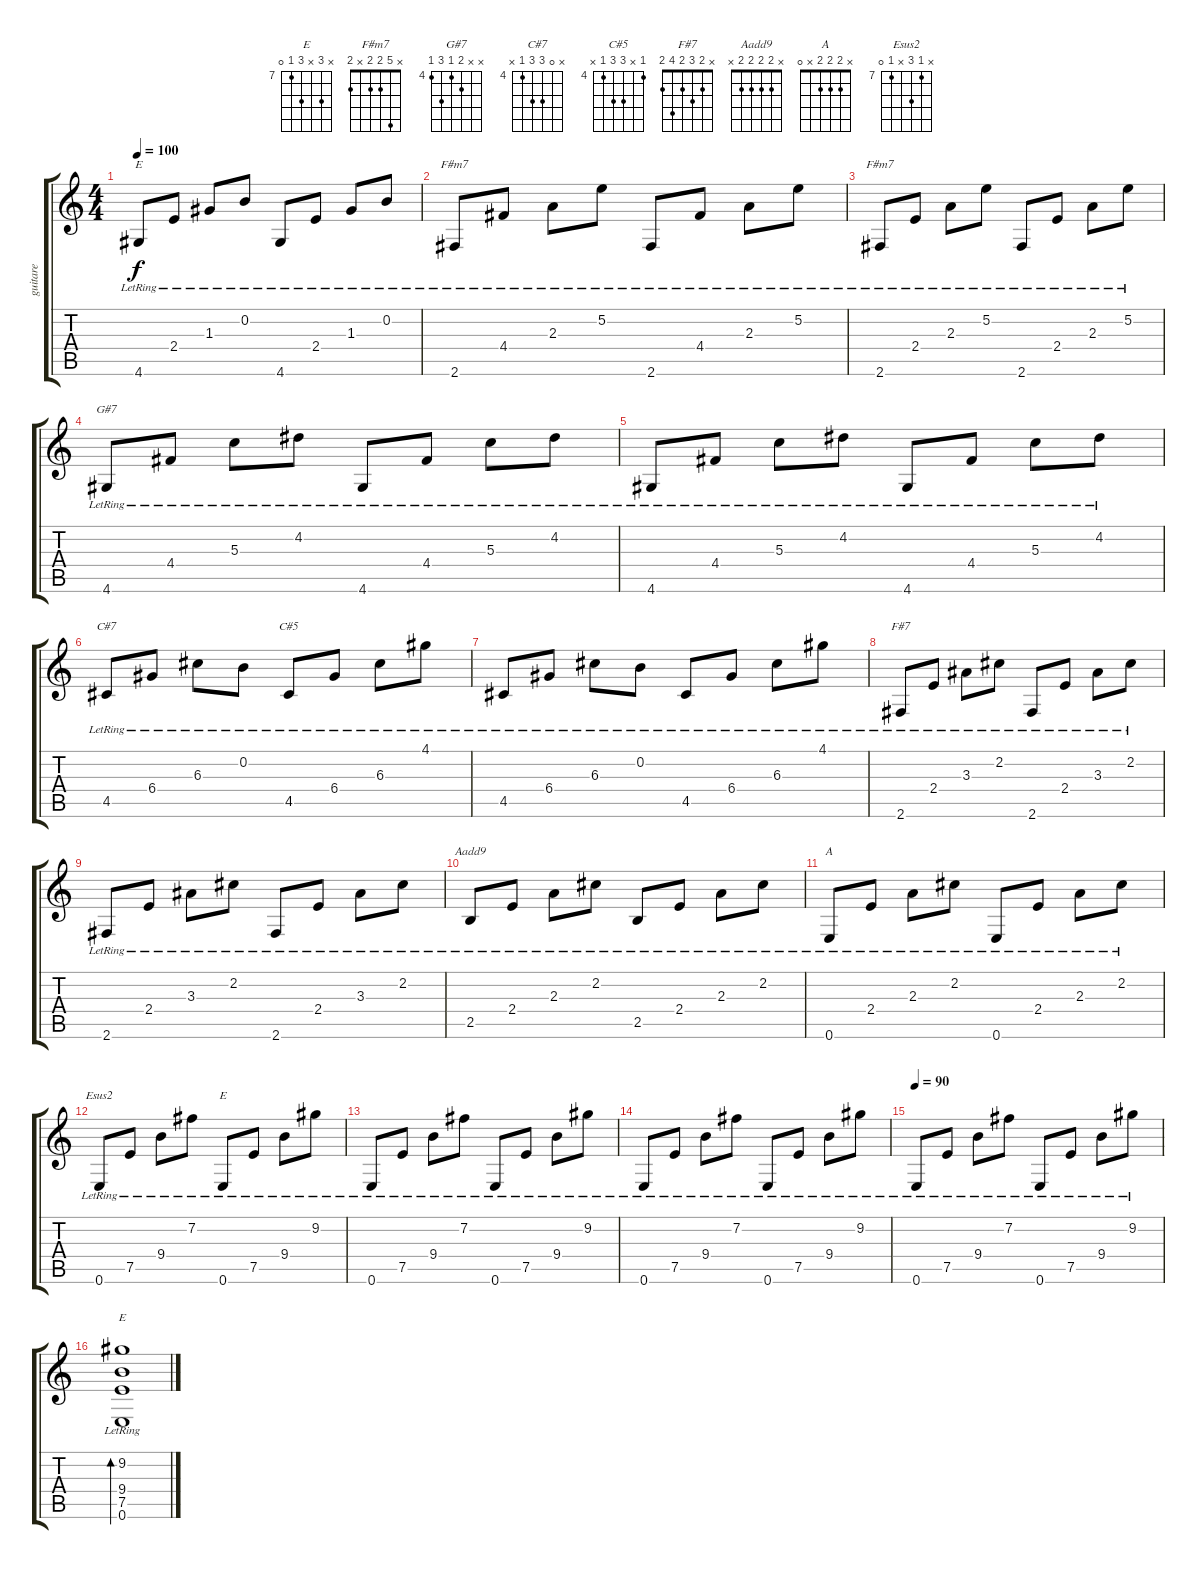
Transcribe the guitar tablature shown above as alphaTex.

\track ("guitare" "guitare") {instrument acousticguitarnylon}
\staff {score tabs}
\tuning (E4 B3 G3 D3 A2 E2) {hide}
\chord ("E" x 0 1 2 x 4)
\chord ("F#m7" x 5 2 4 4 2)
\chord ("F#m7" x 5 2 2 x 2)
\chord ("G#7" x x 5 4 6 4) {firstfret 4}
\chord ("C#7" x 0 6 6 4 x) {firstfret 4}
\chord ("C#5" 4 x 6 6 4 x) {firstfret 4}
\chord ("F#7" x 2 3 2 4 2)
\chord ("Aadd9" x 2 2 2 2 x)
\chord ("A" x 2 2 2 x 0)
\chord ("Esus2" x 7 9 x 7 0) {firstfret 7}
\chord ("E" x 9 9 x 7 0) {firstfret 7}
\chord ("E" x 9 x 9 7 0) {firstfret 7}
\ts (4 4)
\tempo 100
\clef g2
\ks c
4.6{lr}.8{ch "E" dy f} 2.4{lr}.8 1.3{lr}.8 0.2{lr}.8 4.6{lr}.8 2.4{lr}.8 1.3{lr}.8 0.2{lr}.8 |
2.6{lr}.8{ch "F#m7"} 4.4{lr}.8 2.3{lr}.8 5.2{lr}.8 2.6{lr}.8 4.4{lr}.8 2.3{lr}.8 5.2{lr}.8 |
2.6{lr}.8{ch "F#m7"} 2.4{lr}.8 2.3{lr}.8 5.2{lr}.8 2.6{lr}.8 2.4{lr}.8 2.3{lr}.8 5.2{lr}.8 |
4.6{lr}.8{ch "G#7"} 4.4{lr}.8 5.3{lr}.8 4.2{lr}.8 4.6{lr}.8 4.4{lr}.8 5.3{lr}.8 4.2{lr}.8 |
4.6{lr}.8 4.4{lr}.8 5.3{lr}.8 4.2{lr}.8 4.6{lr}.8 4.4{lr}.8 5.3{lr}.8 4.2{lr}.8 |
4.5{lr}.8{ch "C#7"} 6.4{lr}.8 6.3{lr}.8 0.2{lr}.8 4.5{lr}.8{ch "C#5"} 6.4{lr}.8 6.3{lr}.8 4.1{lr}.8 |
4.5{lr}.8 6.4{lr}.8 6.3{lr}.8 0.2{lr}.8 4.5{lr}.8 6.4{lr}.8 6.3{lr}.8 4.1{lr}.8 |
2.6{lr}.8{ch "F#7"} 2.4{lr}.8 3.3{lr}.8 2.2{lr}.8 2.6{lr}.8 2.4{lr}.8 3.3{lr}.8 2.2{lr}.8 |
2.6{lr}.8 2.4{lr}.8 3.3{lr}.8 2.2{lr}.8 2.6{lr}.8 2.4{lr}.8 3.3{lr}.8 2.2{lr}.8 |
2.5{lr}.8{ch "Aadd9"} 2.4{lr}.8 2.3{lr}.8 2.2{lr}.8 2.5{lr}.8 2.4{lr}.8 2.3{lr}.8 2.2{lr}.8 |
0.6{lr}.8{ch "A"} 2.4{lr}.8 2.3{lr}.8 2.2{lr}.8 0.6{lr}.8 2.4{lr}.8 2.3{lr}.8 2.2{lr}.8 |
0.6{lr}.8{ch "Esus2"} 7.5{lr}.8 9.4{lr}.8 7.2{lr}.8 0.6{lr}.8{ch "E"} 7.5{lr}.8 9.4{lr}.8 9.2{lr}.8 |
0.6{lr}.8 7.5{lr}.8 9.4{lr}.8 7.2{lr}.8 0.6{lr}.8 7.5{lr}.8 9.4{lr}.8 9.2{lr}.8 |
0.6{lr}.8 7.5{lr}.8 9.4{lr}.8 7.2{lr}.8 0.6{lr}.8 7.5{lr}.8 9.4{lr}.8 9.2{lr}.8 |
\tempo 90
0.6{lr}.8 7.5{lr}.8 9.4{lr}.8 7.2{lr}.8 0.6{lr}.8 7.5{lr}.8 9.4{lr}.8 9.2{lr}.8 |
(9.2{lr} 9.4{lr} 7.5{lr} 0.6{lr}).1{bd 480 ch "E"}
